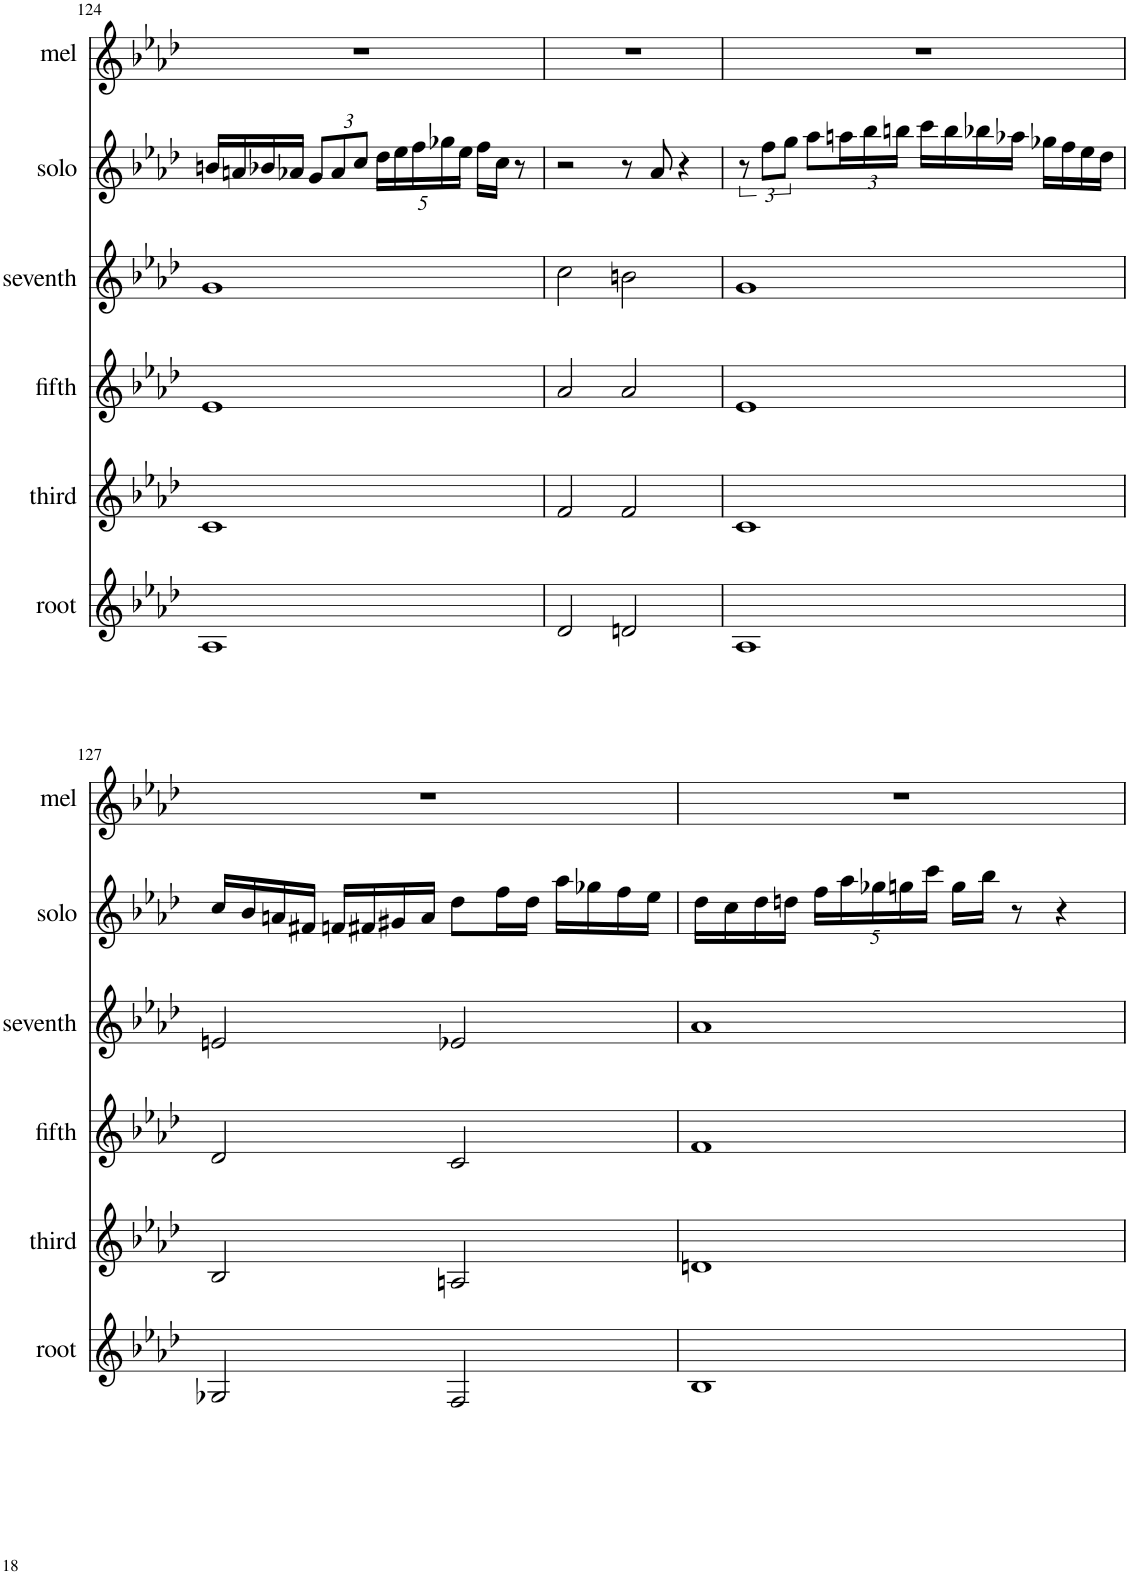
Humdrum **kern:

**kern	**kern	**kern	**kern	**kern	**kern
*part6	*part5	*part4	*part3	*part2	*part1
*staff6	*staff5	*staff4	*staff3	*staff2	*staff1
*I"root	*I"third	*I"fifth	*I"seventh	*I"solo	*I"mel
*I'root	*I'third	*I'fifth	*I'seventh	*I'solo	*I'mel
!!LO:PB:g=z
*clefG2	*clefG2	*clefG2	*clefG2	*clefG2	*clefG2
*k[b-e-a-d-]	*k[b-e-a-d-]	*k[b-e-a-d-]	*k[b-e-a-d-]	*k[b-e-a-d-]	*k[b-e-a-d-]
*M4/4	*M4/4	*M4/4	*M4/4	*M4/4	*M4/4
=124	=124	=124	=124	=124	=124
1A-	1c	1e-	1g	16bn/LL	1r
.	.	.	.	16an/	.
.	.	.	.	16b-X/	.
.	.	.	.	16a-X/JJ	.
*	*	*	*	*Xbrackettup	*
.	.	.	.	12g/L	.
.	.	.	.	12a-/	.
.	.	.	.	12cc/J	.
.	.	.	.	20dd-\LL	.
.	.	.	.	20ee-\	.
.	.	.	.	20ff\	.
.	.	.	.	20gg-X\	.
.	.	.	.	20ee-\JJ	.
.	.	.	.	16ff\LL	.
.	.	.	.	16cc\JJ	.
.	.	.	.	8r	.
=125	=125	=125	=125	=125	=125
2d-/	2f/	2a-/	2cc\	2r	1r
2dn/	2f/	2a-/	2bn\	8r	.
.	.	.	.	8a-/	.
.	.	.	.	4r	.
=126	=126	=126	=126	=126	=126
*	*	*	*	*brackettup	*
1A-	1c	1e-	1g	12r	1r
.	.	.	.	12ff\L	.
.	.	.	.	12gg\J	.
.	.	.	.	8aa-\L	.
*	*	*	*	*Xbrackettup	*
.	.	.	.	24aan\L	.
.	.	.	.	24bb-\	.
.	.	.	.	24bbn\JJ	.
.	.	.	.	16ccc\LL	.
.	.	.	.	16bb\	.
.	.	.	.	16bb-X\	.
.	.	.	.	16aa-X\JJ	.
.	.	.	.	16gg-X\LL	.
.	.	.	.	16ff\	.
.	.	.	.	16ee-\	.
.	.	.	.	16dd-\JJ	.
!!LO:LB:g=z
=127	=127	=127	=127	=127	=127
2G-X/	2B-/	2d-/	2en/	16cc/LL	1r
.	.	.	.	16b-/	.
.	.	.	.	16an/	.
.	.	.	.	16f#X/JJ	.
.	.	.	.	16fn/LL	.
.	.	.	.	16f#X/	.
.	.	.	.	16g#X/	.
.	.	.	.	16a/JJ	.
2F/	2An/	2c/	2e-X/	8dd-\L	.
.	.	.	.	16ff\L	.
.	.	.	.	16dd-\JJ	.
.	.	.	.	16aa-\LL	.
.	.	.	.	16gg-X\	.
.	.	.	.	16ff\	.
.	.	.	.	16ee-\JJ	.
=128	=128	=128	=128	=128	=128
1B-	1dn	1f	1a-	16dd-\LL	1r
.	.	.	.	16cc\	.
.	.	.	.	16dd-\	.
.	.	.	.	16ddn\JJ	.
.	.	.	.	20ff\LL	.
.	.	.	.	20aa-\	.
.	.	.	.	20gg-X\	.
.	.	.	.	20ggn\	.
.	.	.	.	20ccc\JJ	.
.	.	.	.	16gg\LL	.
.	.	.	.	16bb-\JJ	.
.	.	.	.	8r	.
.	.	.	.	4r	.
=	=	=	=	=	=
*-	*-	*-	*-	*-	*-
